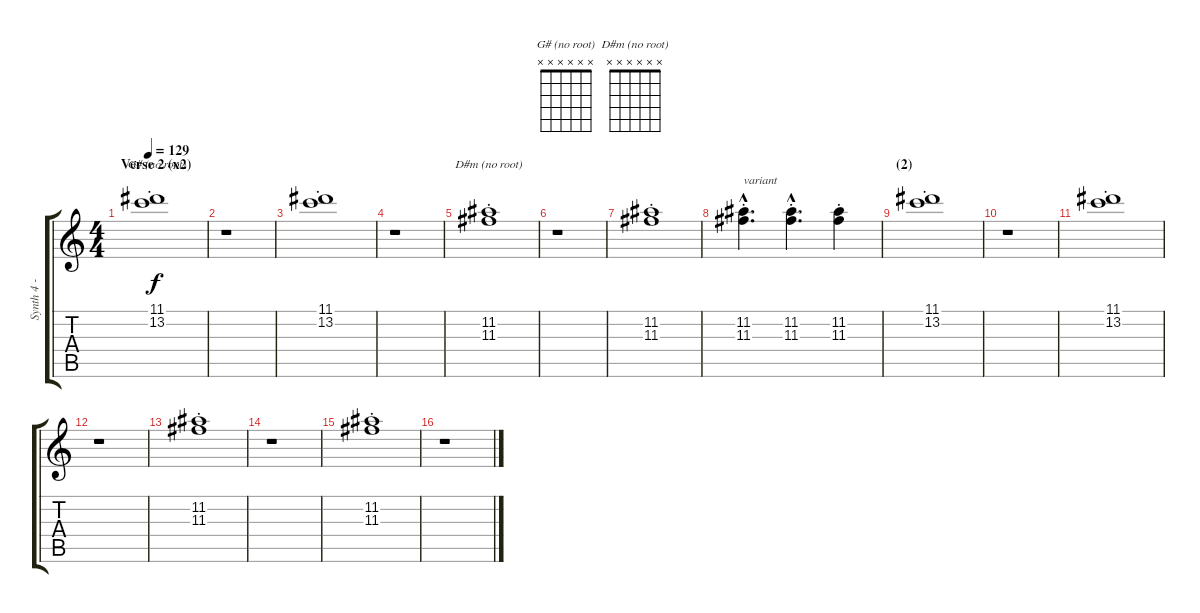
\track ("Synth 4 - fills" "Synth 4 - ") {instrument synthbass2}
\staff {score tabs}
\tuning (E4 B3 G3 D3 A2 E2) {hide}
\chord ("G# (no root)" x x x x x x)
\chord ("D#m (no root)" x x x x x x)
\ts (4 4)
\section ("" "Verse 2 (x2)")
\tempo 129
\clef g2
\ks c
(11.1{st} 13.2{st}).1{ch "G# (no root)" dy f} |
r.1 |
(11.1{st} 13.2{st}).1 |
r.1 |
(11.2{st} 11.3{st}).1{ch "D#m (no root)"} |
r.1 |
(11.2{st} 11.3{st}).1 |
(11.2{hac st} 11.3{hac st}).4{d txt "variant"} (11.2{hac st} 11.3{hac st}).4{d} (11.2{st} 11.3{st}).4 |
\section ("" "(2)")
(11.1{st} 13.2{st}).1 |
r.1 |
(11.1{st} 13.2{st}).1 |
r.1 |
(11.2{st} 11.3{st}).1 |
r.1 |
(11.2{st} 11.3{st}).1 |
r.1
